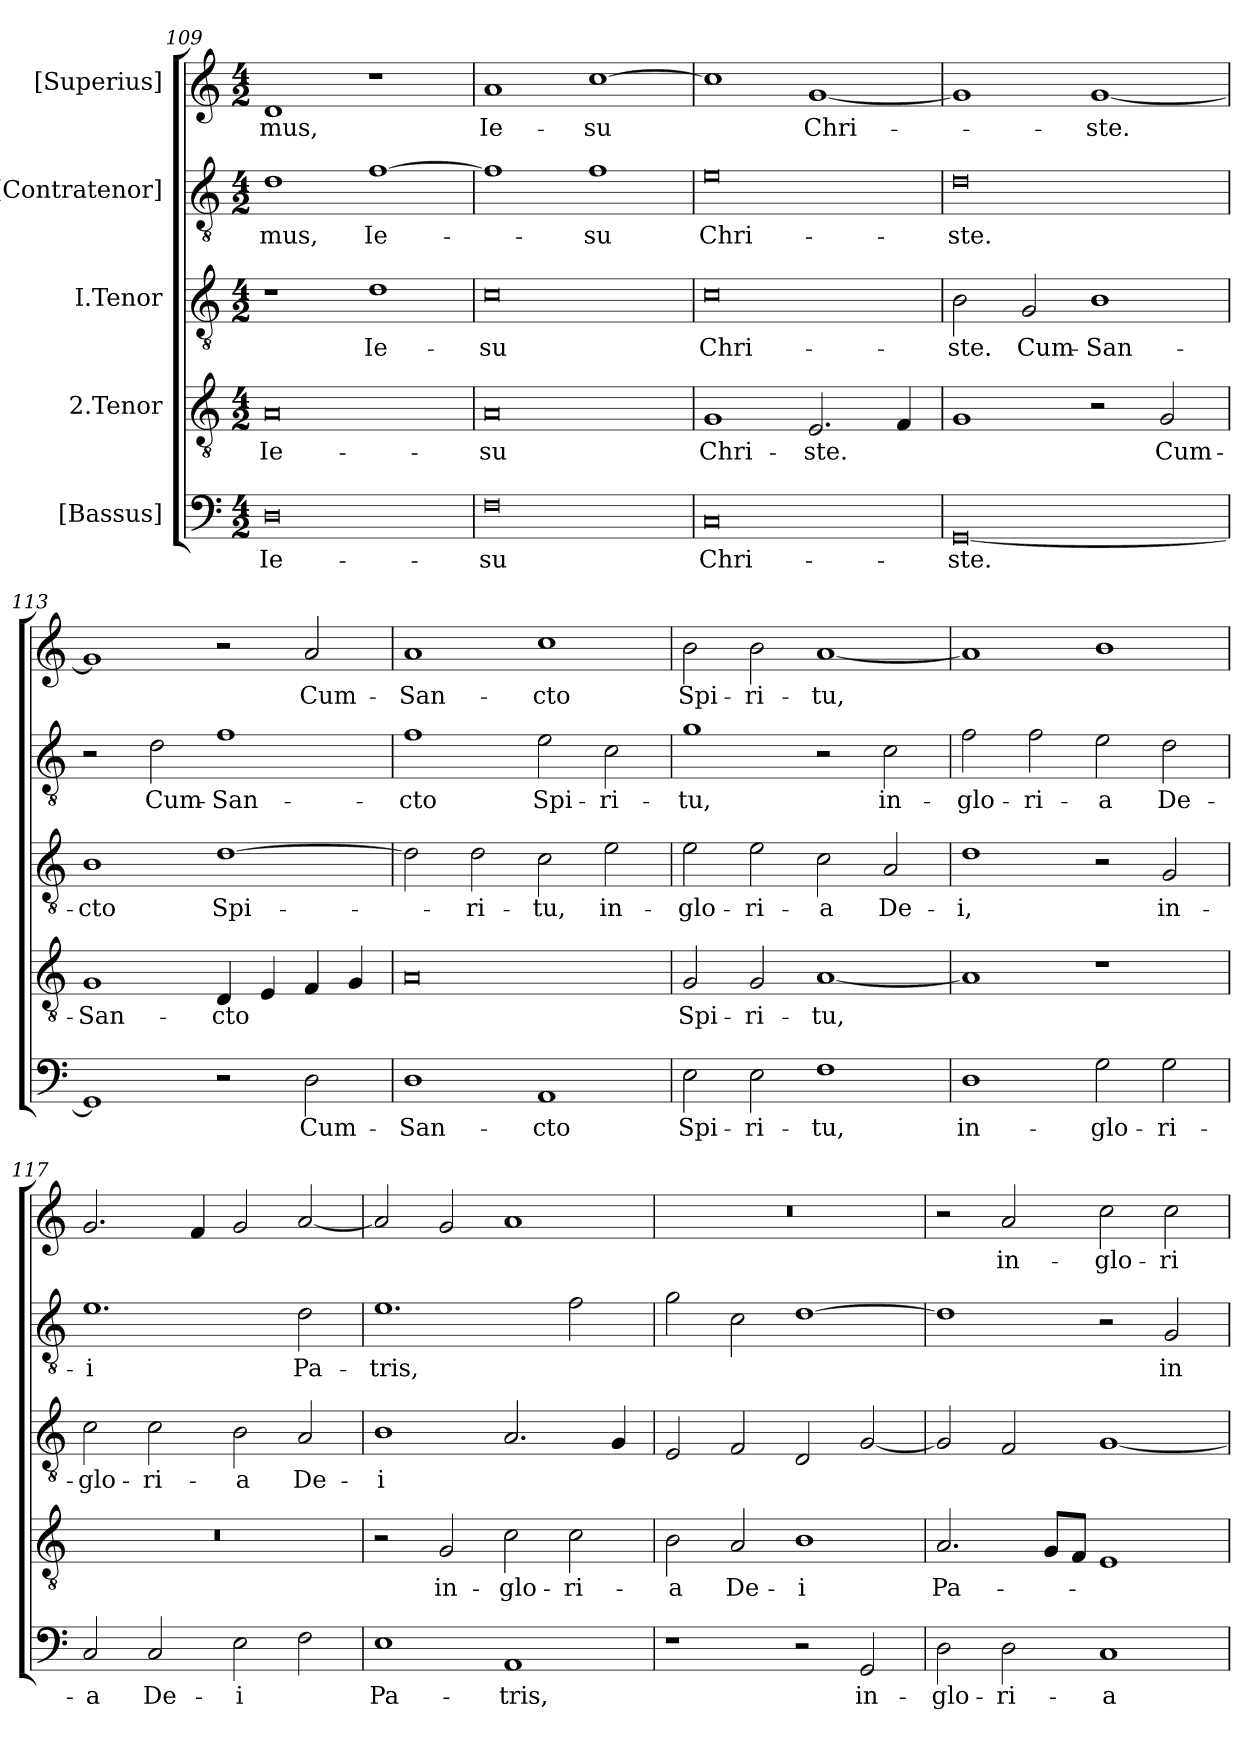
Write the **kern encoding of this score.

**kern	**text	**kern	**text	**kern	**text	**kern	**text	**kern	**text
*part5	*part5	*part4	*part4	*part3	*part3	*part2	*part2	*part1	*part1
*staff5	*staff5	*staff4	*staff4	*staff3	*staff3	*staff2	*staff2	*staff1	*staff1
*I"[Bassus]	*	*I"2.Tenor	*	*I"I.Tenor	*	*I"[Contratenor]	*	*I"[Superius]	*
*clefF4	*	*clefGv2	*	*clefGv2	*	*clefGv2	*	*clefG2	*
*k[]	*	*k[]	*	*k[]	*	*k[]	*	*k[]	*
*M4/2	*	*M4/2	*	*M4/2	*	*M4/2	*	*M4/2	*
=109	=109	=109	=109	=109	=109	=109	=109	=109	=109
0D\	Ie-	0A/	Ie-	1r	.	1d\	-mus,	1d/	-mus,
.	.	.	.	1d\	Ie-	[1f\	Ie-	1r	.
=110	=110	=110	=110	=110	=110	=110	=110	=110	=110
0F\	-su	0A/	-su	0c\	-su	1f\]	.	1a/	Ie-
.	.	.	.	.	.	1f\	-su	[1cc\	-su
=111	=111	=111	=111	=111	=111	=111	=111	=111	=111
0C/	Chri-	1G/	Chri-	0c\	Chri-	0e\	Chri-	1cc\]	.
.	.	2.E/	-ste.	.	.	.	.	[1g/	Chri-
.	.	4F/	.	.	.	.	.	.	.
=112	=112	=112	=112	=112	=112	=112	=112	=112	=112
[0GG/	-ste.	1G/	.	2B\	-ste.	0d\	-ste.	1g/]	.
.	.	.	.	2G/	Cum-	.	.	.	.
.	.	2r	.	1B\	San-	.	.	[1g/	-ste.
.	.	2G/	Cum-	.	.	.	.	.	.
=113	=113	=113	=113	=113	=113	=113	=113	=113	=113
1GG/]	.	1G/	San-	1B\	-cto	2r	.	1g/]	.
.	.	.	.	.	.	2d\	Cum-	.	.
2r	.	4D/	-cto	[1d\	Spi-	1f\	San-	2r	.
.	.	4E/	.	.	.	.	.	.	.
2D\	Cum-	4F/	.	.	.	.	.	2a/	Cum-
.	.	4G/	.	.	.	.	.	.	.
=114	=114	=114	=114	=114	=114	=114	=114	=114	=114
1D\	San-	0A/	.	2d\]	.	1f\	-cto	1a/	San-
.	.	.	.	2d\	-ri-	.	.	.	.
1AA/	-cto	.	.	2c\	-tu,	2e\	Spi-	1cc\	-cto
.	.	.	.	2e\	in-	2c\	-ri-	.	.
=115	=115	=115	=115	=115	=115	=115	=115	=115	=115
2E\	Spi-	2G/	Spi-	2e\	glo-	1g\	-tu,	2b\	Spi-
2E\	-ri-	2G/	-ri-	2e\	-ri-	.	.	2b\	-ri-
1F\	-tu,	[1A/	-tu,	2c\	-a	2r	.	[1a/	-tu,
.	.	.	.	2A/	De-	2c\	in-	.	.
=116	=116	=116	=116	=116	=116	=116	=116	=116	=116
1D\	in-	1A/]	.	1d\	-i,	2f\	glo-	1a/]	.
.	.	.	.	.	.	2f\	-ri-	.	.
2G\	glo-	1r	.	2r	.	2e\	-a	1b\	.
2G\	-ri-	.	.	2G/	in-	2d\	De-	.	.
=117	=117	=117	=117	=117	=117	=117	=117	=117	=117
2C/	-a	0r	.	2c\	glo-	1.e\	-i	2.g/	.
2C/	De-	.	.	2c\	-ri-	.	.	.	.
.	.	.	.	.	.	.	.	4f/	.
2E\	-i	.	.	2B\	-a	.	.	2g/	.
2F\	.	.	.	2A/	De-	2d\	Pa-	[2a/	.
=118	=118	=118	=118	=118	=118	=118	=118	=118	=118
1E\	Pa-	2r	.	1B\	-i	1.e\	-tris,	2a/]	.
.	.	2G/	in-	.	.	.	.	2g/	.
1AA/	-tris,	2c\	glo-	2.A/	.	.	.	1a/	.
.	.	2c\	-ri-	.	.	2f\	.	.	.
.	.	.	.	4G/	.	.	.	.	.
=119	=119	=119	=119	=119	=119	=119	=119	=119	=119
1r	.	2B\	-a	2E/	.	2g\	.	0r	.
.	.	2A/	De-	2F/	.	2c\	.	.	.
2r	.	1B\	-i	2D/	.	[1d\	.	.	.
2GG/	in-	.	.	[2G/	.	.	.	.	.
=120	=120	=120	=120	=120	=120	=120	=120	=120	=120
2D\	glo-	2.A/	Pa-	2G/]	.	1d\]	.	2r	.
2D\	-ri-	.	.	2F/	.	.	.	2a/	in-
.	.	8G/L	.	.	.	.	.	.	.
.	.	8F/J	.	.	.	.	.	.	.
1C/	-a	1E/	.	[1G/	.	2r	.	2cc\	glo-
.	.	.	.	.	.	2G/	in-	2cc\	-ri-
=	=	=	=	=	=	=	=	=	=
*-	*-	*-	*-	*-	*-	*-	*-	*-	*-
